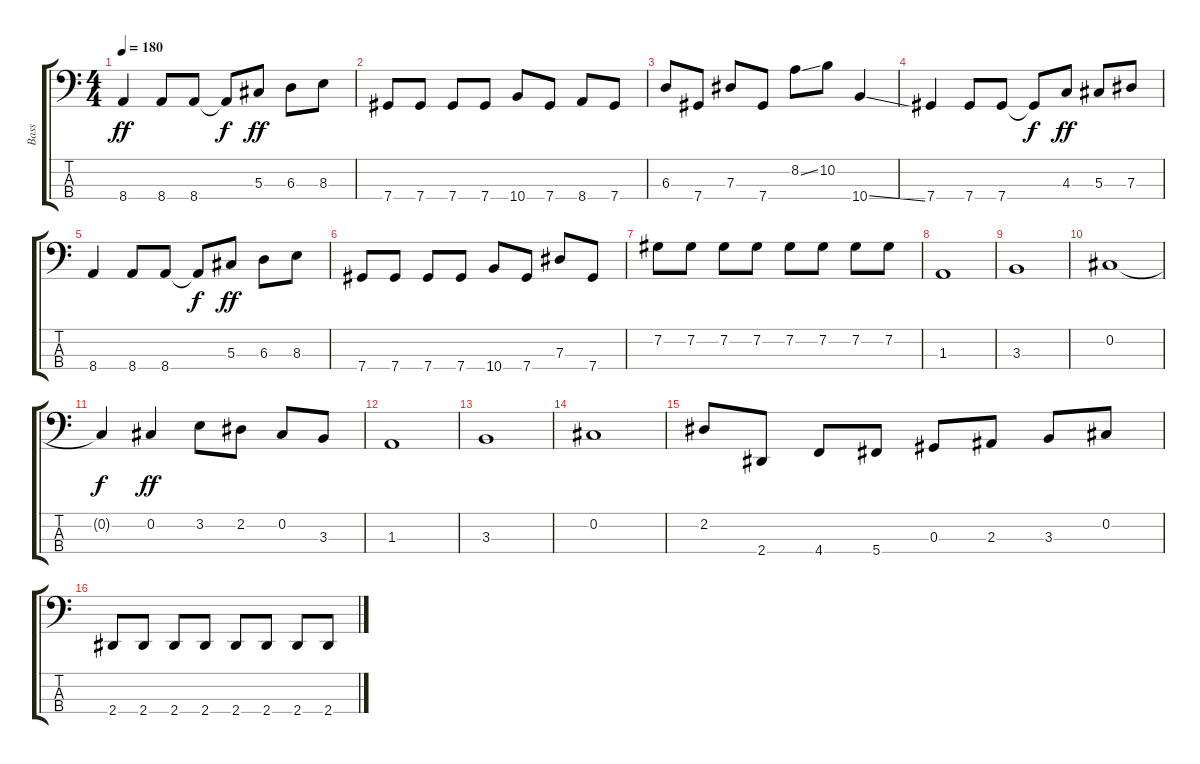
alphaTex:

\track ("Bass" "Bass") {instrument electricbassfinger}
\staff {score tabs}
\tuning (Gb2 Db2 Ab1 Db1) {hide}
\ts (4 4)
\tempo 180
\clef f4
\ks c
8.4.4{dy ff} 8.4.8 8.4.8 8.4{t}.8{dy f} 5.3.8{dy ff} 6.3.8 8.3.8 |
7.4.8 7.4.8 7.4.8 7.4.8 10.4.8 7.4.8 8.4.8 7.4.8 |
6.3.8 7.4.8 7.3.8 7.4.8 8.2{ss}.8 10.2.8 10.4{ss}.4 |
7.4.4 7.4.8 7.4.8 7.4{t}.8{dy f} 4.3.8{dy ff} 5.3.8 7.3.8 |
8.4.4 8.4.8 8.4.8 8.4{t}.8{dy f} 5.3.8{dy ff} 6.3.8 8.3.8 |
7.4.8 7.4.8 7.4.8 7.4.8 10.4.8 7.4.8 7.3.8 7.4.8 |
7.2.8 7.2.8 7.2.8 7.2.8 7.2.8 7.2.8 7.2.8 7.2.8 |
1.3.1 |
3.3.1 |
0.2.1 |
0.2{t}.4{dy f} 0.2.4{dy ff} 3.2.8 2.2.8 0.2.8 3.3.8 |
1.3.1 |
3.3.1 |
0.2.1 |
2.2.8 2.4.8 4.4.8 5.4.8 0.3.8 2.3.8 3.3.8 0.2.8 |
2.4.8 2.4.8 2.4.8 2.4.8 2.4.8 2.4.8 2.4.8 2.4.8
